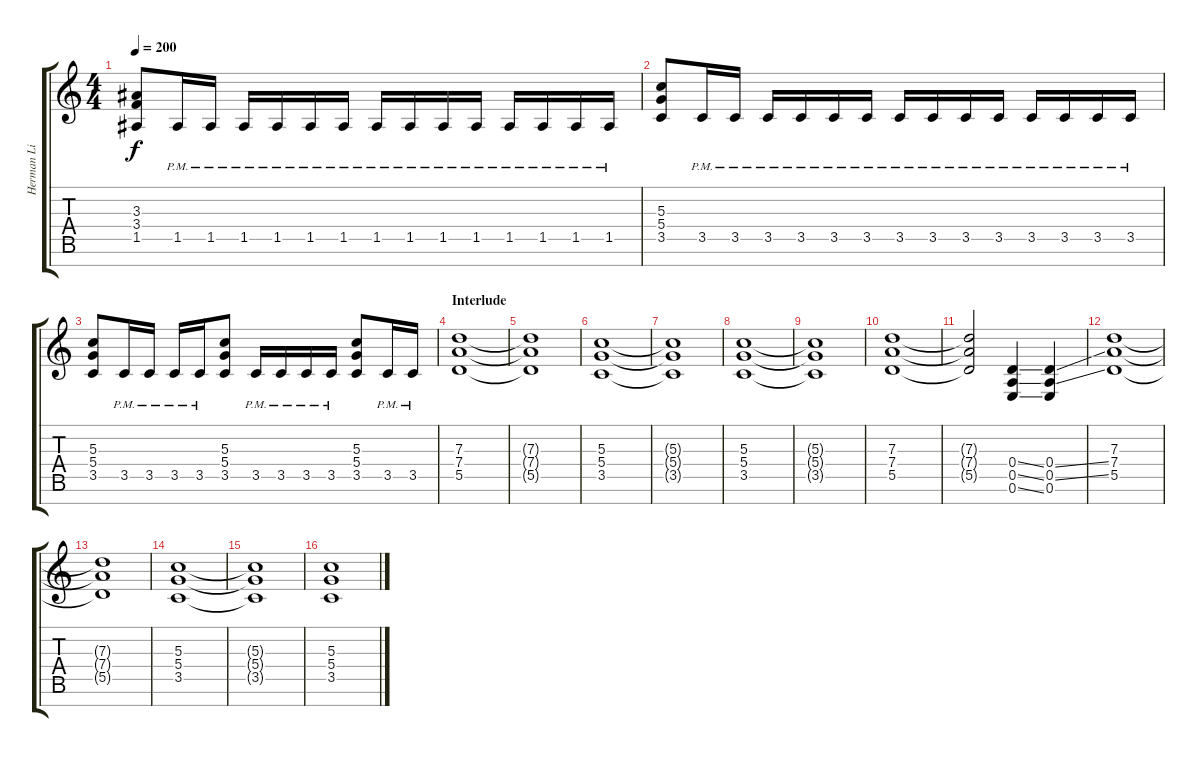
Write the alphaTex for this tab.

\track ("Herman Li | Lead" "Herman Li ") {instrument distortionguitar}
\staff {score tabs}
\tuning (E4 B3 G3 D3 A2 E2 B1) {hide}
\ts (4 4)
\tempo 200
\clef g2
\ks c
(3.3 3.4 1.5).8{dy f} 1.5{pm}.16 1.5{pm}.16 1.5{pm}.16 1.5{pm}.16 1.5{pm}.16 1.5{pm}.16 1.5{pm}.16 1.5{pm}.16 1.5{pm}.16 1.5{pm}.16 1.5{pm}.16 1.5{pm}.16 1.5{pm}.16 1.5{pm}.16 |
(5.3 5.4 3.5).8 3.5{pm}.16 3.5{pm}.16 3.5{pm}.16 3.5{pm}.16 3.5{pm}.16 3.5{pm}.16 3.5{pm}.16 3.5{pm}.16 3.5{pm}.16 3.5{pm}.16 3.5{pm}.16 3.5{pm}.16 3.5{pm}.16 3.5{pm}.16 |
(5.3 5.4 3.5).8 3.5{pm}.16 3.5{pm}.16 3.5{pm}.16 3.5{pm}.16 (5.3 5.4 3.5).8 3.5{pm}.16 3.5{pm}.16 3.5{pm}.16 3.5{pm}.16 (5.3 5.4 3.5).8 3.5{pm}.16 3.5{pm}.16 |
\section ("" "Interlude")
(7.3 7.4 5.5).1 |
(7.3{t} 7.4{t} 5.5{t}).1 |
(5.3 5.4 3.5).1 |
(5.3{t} 5.4{t} 3.5{t}).1 |
(5.3 5.4 3.5).1 |
(5.3{t} 5.4{t} 3.5{t}).1 |
(7.3 7.4 5.5).1 |
(7.3{t} 7.4{t} 5.5{t}).2 (0.4{ss} 0.5{ss} 0.6{ss}).4 (0.4{ss} 0.5{ss} 0.6).4 |
(7.3 7.4 5.5).1 |
(7.3{t} 7.4{t} 5.5{t}).1 |
(5.3 5.4 3.5).1 |
(5.3{t} 5.4{t} 3.5{t}).1 |
(5.3 5.4 3.5).1
